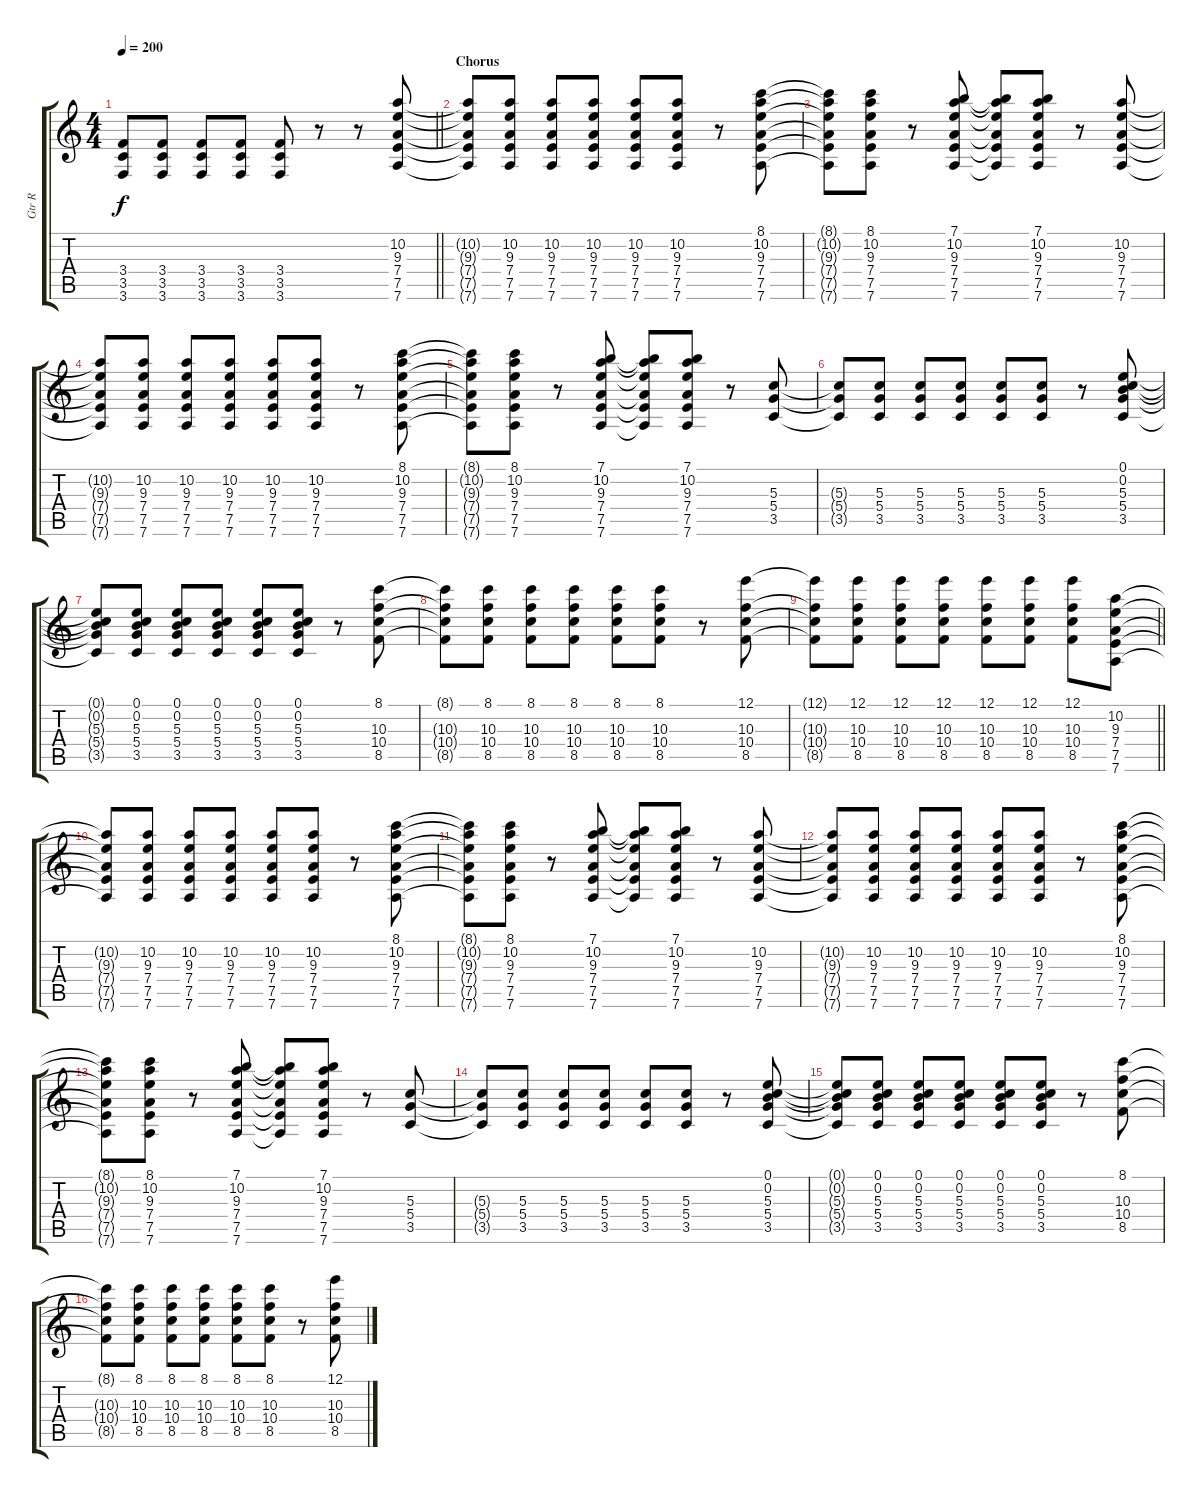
\track ("Gtr R" "Gtr R") {instrument overdrivenguitar}
\staff {score tabs}
\tuning (E4 B3 G3 D3 A2 D2) {hide}
\ts (4 4)
\tempo 200
\clef g2
\barLineRight lightlight
\ks c
(3.4 3.5 3.6).8{dy f} (3.4 3.5 3.6).8 (3.4 3.5 3.6).8 (3.4 3.5 3.6).8 (3.4 3.5 3.6).8 r.8 r.8 (10.2 9.3 7.4 7.5 7.6).8 |
\section ("" "Chorus")
(10.2{t} 9.3{t} 7.4{t} 7.5{t} 7.6{t}).8 (10.2 9.3 7.4 7.5 7.6).8 (10.2 9.3 7.4 7.5 7.6).8 (10.2 9.3 7.4 7.5 7.6).8 (10.2 9.3 7.4 7.5 7.6).8 (10.2 9.3 7.4 7.5 7.6).8 r.8 (8.1 10.2 9.3 7.4 7.5 7.6).8 |
(8.1{t} 10.2{t} 9.3{t} 7.4{t} 7.5{t} 7.6{t}).8 (8.1 10.2 9.3 7.4 7.5 7.6).8 r.8 (7.1 10.2 9.3 7.4 7.5 7.6).8 (7.1{t} 10.2{t} 9.3{t} 7.4{t} 7.5{t} 7.6{t}).8 (7.1 10.2 9.3 7.4 7.5 7.6).8 r.8 (10.2 9.3 7.4 7.5 7.6).8 |
(10.2{t} 9.3{t} 7.4{t} 7.5{t} 7.6{t}).8 (10.2 9.3 7.4 7.5 7.6).8 (10.2 9.3 7.4 7.5 7.6).8 (10.2 9.3 7.4 7.5 7.6).8 (10.2 9.3 7.4 7.5 7.6).8 (10.2 9.3 7.4 7.5 7.6).8 r.8 (8.1 10.2 9.3 7.4 7.5 7.6).8 |
(8.1{t} 10.2{t} 9.3{t} 7.4{t} 7.5{t} 7.6{t}).8 (8.1 10.2 9.3 7.4 7.5 7.6).8 r.8 (7.1 10.2 9.3 7.4 7.5 7.6).8 (7.1{t} 10.2{t} 9.3{t} 7.4{t} 7.5{t} 7.6{t}).8 (7.1 10.2 9.3 7.4 7.5 7.6).8 r.8 (5.3 5.4 3.5).8 |
(5.3{t} 5.4{t} 3.5{t}).8 (5.3 5.4 3.5).8 (5.3 5.4 3.5).8 (5.3 5.4 3.5).8 (5.3 5.4 3.5).8 (5.3 5.4 3.5).8 r.8 (0.1 0.2 5.3 5.4 3.5).8 |
(0.1{t} 0.2{t} 5.3{t} 5.4{t} 3.5{t}).8 (0.1 0.2 5.3 5.4 3.5).8 (0.1 0.2 5.3 5.4 3.5).8 (0.1 0.2 5.3 5.4 3.5).8 (0.1 0.2 5.3 5.4 3.5).8 (0.1 0.2 5.3 5.4 3.5).8 r.8 (8.1 10.3 10.4 8.5).8 |
(8.1{t} 10.3{t} 10.4{t} 8.5{t}).8 (8.1 10.3 10.4 8.5).8 (8.1 10.3 10.4 8.5).8 (8.1 10.3 10.4 8.5).8 (8.1 10.3 10.4 8.5).8 (8.1 10.3 10.4 8.5).8 r.8 (12.1 10.3 10.4 8.5).8 |
\barLineRight lightlight
(12.1{t} 10.3{t} 10.4{t} 8.5{t}).8 (12.1 10.3 10.4 8.5).8 (12.1 10.3 10.4 8.5).8 (12.1 10.3 10.4 8.5).8 (12.1 10.3 10.4 8.5).8 (12.1 10.3 10.4 8.5).8 (12.1 10.3 10.4 8.5).8 (10.2 9.3 7.4 7.5 7.6).8 |
(10.2{t} 9.3{t} 7.4{t} 7.5{t} 7.6{t}).8 (10.2 9.3 7.4 7.5 7.6).8 (10.2 9.3 7.4 7.5 7.6).8 (10.2 9.3 7.4 7.5 7.6).8 (10.2 9.3 7.4 7.5 7.6).8 (10.2 9.3 7.4 7.5 7.6).8 r.8 (8.1 10.2 9.3 7.4 7.5 7.6).8 |
(8.1{t} 10.2{t} 9.3{t} 7.4{t} 7.5{t} 7.6{t}).8 (8.1 10.2 9.3 7.4 7.5 7.6).8 r.8 (7.1 10.2 9.3 7.4 7.5 7.6).8 (7.1{t} 10.2{t} 9.3{t} 7.4{t} 7.5{t} 7.6{t}).8 (7.1 10.2 9.3 7.4 7.5 7.6).8 r.8 (10.2 9.3 7.4 7.5 7.6).8 |
(10.2{t} 9.3{t} 7.4{t} 7.5{t} 7.6{t}).8 (10.2 9.3 7.4 7.5 7.6).8 (10.2 9.3 7.4 7.5 7.6).8 (10.2 9.3 7.4 7.5 7.6).8 (10.2 9.3 7.4 7.5 7.6).8 (10.2 9.3 7.4 7.5 7.6).8 r.8 (8.1 10.2 9.3 7.4 7.5 7.6).8 |
(8.1{t} 10.2{t} 9.3{t} 7.4{t} 7.5{t} 7.6{t}).8 (8.1 10.2 9.3 7.4 7.5 7.6).8 r.8 (7.1 10.2 9.3 7.4 7.5 7.6).8 (7.1{t} 10.2{t} 9.3{t} 7.4{t} 7.5{t} 7.6{t}).8 (7.1 10.2 9.3 7.4 7.5 7.6).8 r.8 (5.3 5.4 3.5).8 |
(5.3{t} 5.4{t} 3.5{t}).8 (5.3 5.4 3.5).8 (5.3 5.4 3.5).8 (5.3 5.4 3.5).8 (5.3 5.4 3.5).8 (5.3 5.4 3.5).8 r.8 (0.1 0.2 5.3 5.4 3.5).8 |
(0.1{t} 0.2{t} 5.3{t} 5.4{t} 3.5{t}).8 (0.1 0.2 5.3 5.4 3.5).8 (0.1 0.2 5.3 5.4 3.5).8 (0.1 0.2 5.3 5.4 3.5).8 (0.1 0.2 5.3 5.4 3.5).8 (0.1 0.2 5.3 5.4 3.5).8 r.8 (8.1 10.3 10.4 8.5).8 |
(8.1{t} 10.3{t} 10.4{t} 8.5{t}).8 (8.1 10.3 10.4 8.5).8 (8.1 10.3 10.4 8.5).8 (8.1 10.3 10.4 8.5).8 (8.1 10.3 10.4 8.5).8 (8.1 10.3 10.4 8.5).8 r.8 (12.1 10.3 10.4 8.5).8
